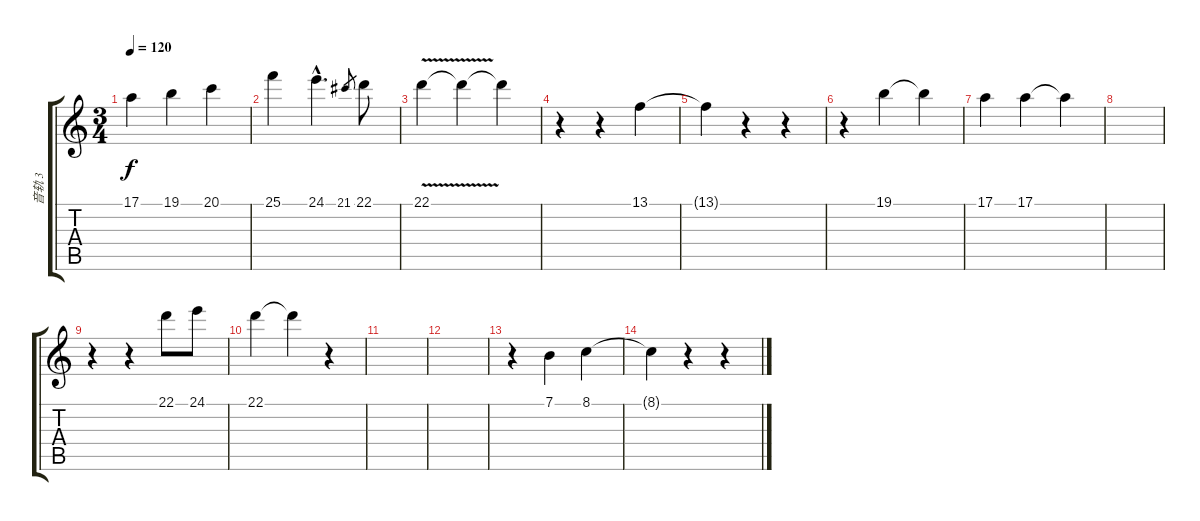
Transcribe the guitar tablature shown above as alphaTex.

\track ("音轨 3" "音轨 3") {instrument voiceoohs}
\staff {score tabs}
\tuning (E4 B3 G3 D3 A2 E2) {hide}
\ts (3 4)
\tempo 120
\clef g2
\ks c
17.1.4{dy f} 19.1.4 20.1.4 |
25.1.4 24.1{hac}.4{d} 21.1.8{gr} 22.1.8 |
22.1{v}.4 22.1{t}.4 22.1{t}.4 |
r.4 r.4 13.1.4 |
13.1{t}.4 r.4 r.4 |
r.4 19.1.4 19.1{t}.4 |
17.1.4 17.1.4 17.1{t}.4 |
|
r.4 r.4 22.1.8 24.1.8 |
22.1.4 22.1{t}.4 r.4 |
|
|
r.4 7.1.4 8.1.4 |
8.1{t}.4 r.4 r.4
